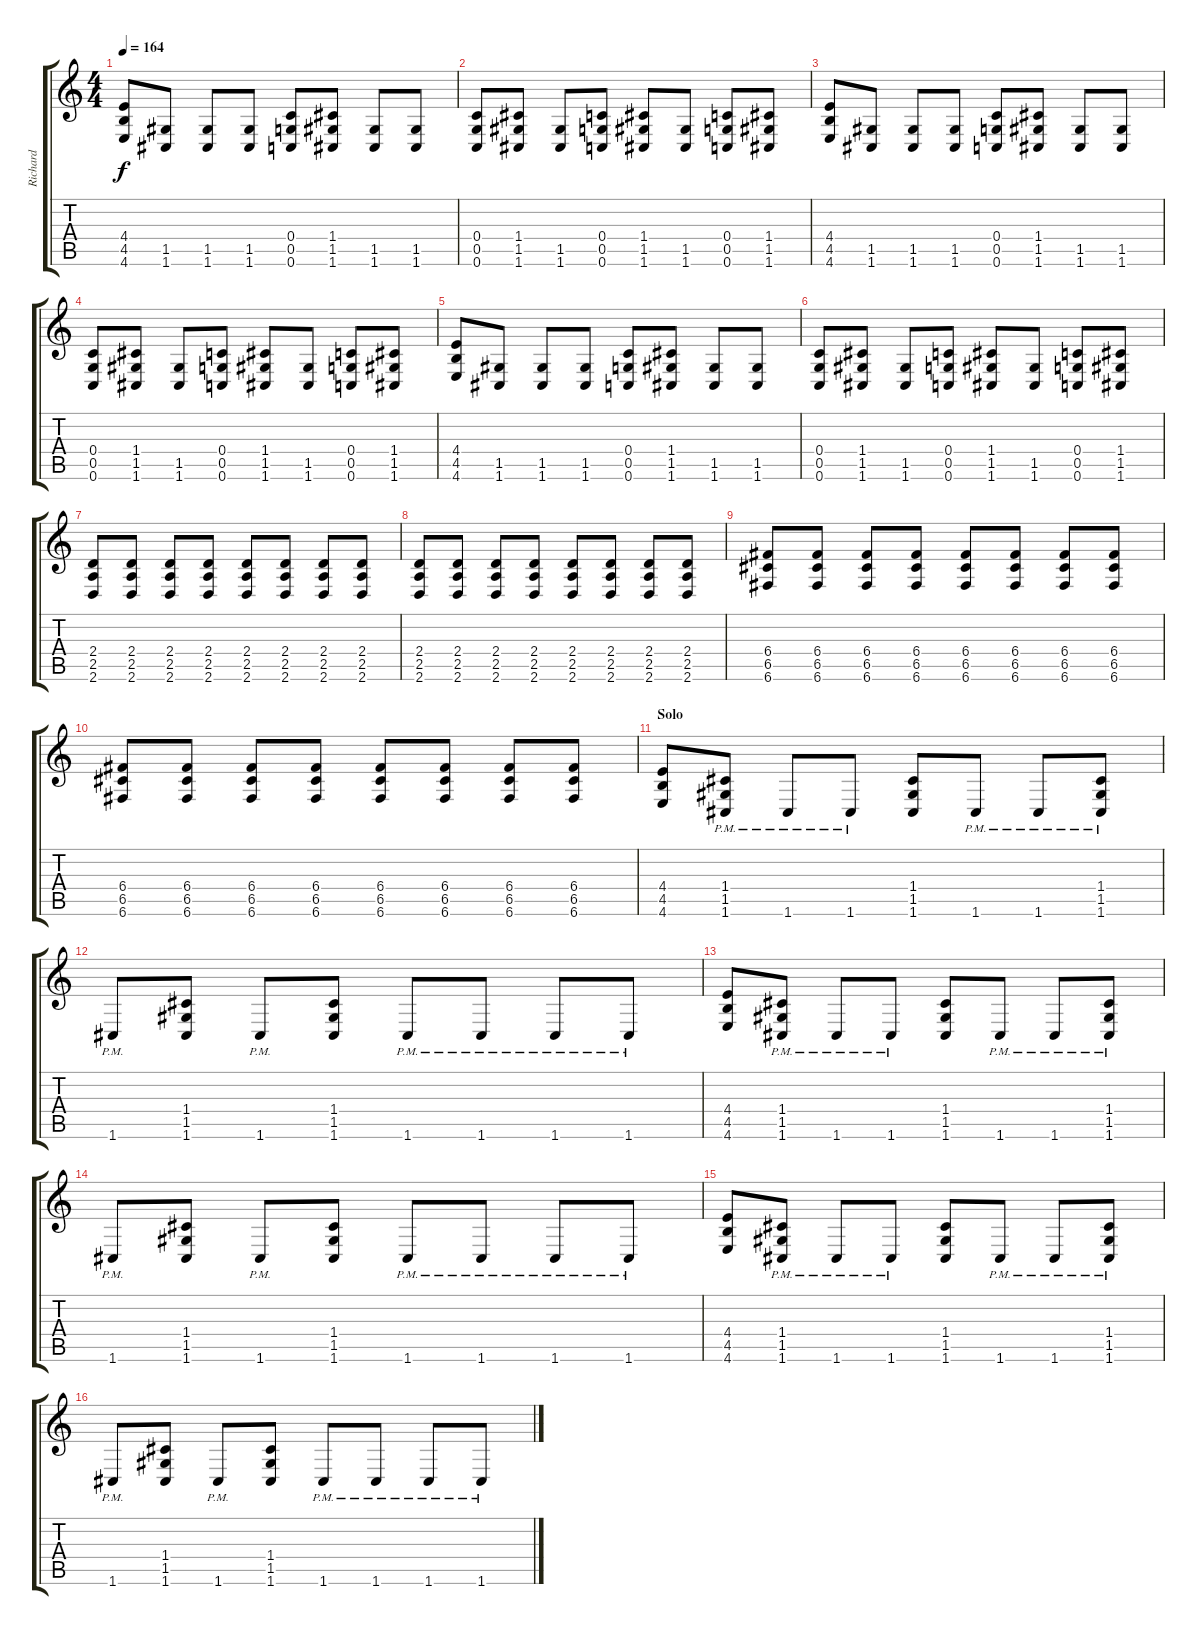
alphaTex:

\track ("Richard" "Richard") {instrument overdrivenguitar}
\staff {score tabs}
\tuning (D4 A3 F3 C3 G2 C2) {hide}
\ts (4 4)
\tempo 164
\clef g2
\ks c
(4.4 4.5 4.6).8{dy f} (1.5 1.6).8 (1.5 1.6).8 (1.5 1.6).8 (0.4 0.5 0.6).8 (1.4 1.5 1.6).8 (1.5 1.6).8 (1.5 1.6).8 |
(0.4 0.5 0.6).8 (1.4 1.5 1.6).8 (1.5 1.6).8 (0.4 0.5 0.6).8 (1.4 1.5 1.6).8 (1.5 1.6).8 (0.4 0.5 0.6).8 (1.4 1.5 1.6).8 |
(4.4 4.5 4.6).8 (1.5 1.6).8 (1.5 1.6).8 (1.5 1.6).8 (0.4 0.5 0.6).8 (1.4 1.5 1.6).8 (1.5 1.6).8 (1.5 1.6).8 |
(0.4 0.5 0.6).8 (1.4 1.5 1.6).8 (1.5 1.6).8 (0.4 0.5 0.6).8 (1.4 1.5 1.6).8 (1.5 1.6).8 (0.4 0.5 0.6).8 (1.4 1.5 1.6).8 |
(4.4 4.5 4.6).8 (1.5 1.6).8 (1.5 1.6).8 (1.5 1.6).8 (0.4 0.5 0.6).8 (1.4 1.5 1.6).8 (1.5 1.6).8 (1.5 1.6).8 |
(0.4 0.5 0.6).8 (1.4 1.5 1.6).8 (1.5 1.6).8 (0.4 0.5 0.6).8 (1.4 1.5 1.6).8 (1.5 1.6).8 (0.4 0.5 0.6).8 (1.4 1.5 1.6).8 |
(2.4 2.5 2.6).8 (2.4 2.5 2.6).8 (2.4 2.5 2.6).8 (2.4 2.5 2.6).8 (2.4 2.5 2.6).8 (2.4 2.5 2.6).8 (2.4 2.5 2.6).8 (2.4 2.5 2.6).8 |
(2.4 2.5 2.6).8 (2.4 2.5 2.6).8 (2.4 2.5 2.6).8 (2.4 2.5 2.6).8 (2.4 2.5 2.6).8 (2.4 2.5 2.6).8 (2.4 2.5 2.6).8 (2.4 2.5 2.6).8 |
(6.4 6.5 6.6).8 (6.4 6.5 6.6).8 (6.4 6.5 6.6).8 (6.4 6.5 6.6).8 (6.4 6.5 6.6).8 (6.4 6.5 6.6).8 (6.4 6.5 6.6).8 (6.4 6.5 6.6).8 |
(6.4 6.5 6.6).8 (6.4 6.5 6.6).8 (6.4 6.5 6.6).8 (6.4 6.5 6.6).8 (6.4 6.5 6.6).8 (6.4 6.5 6.6).8 (6.4 6.5 6.6).8 (6.4 6.5 6.6).8 |
\section ("" "Solo")
(4.4 4.5 4.6).8 (1.4 1.5 1.6{pm}).8 1.6{pm}.8 1.6{pm}.8 (1.4 1.5 1.6).8 1.6{pm}.8 1.6{pm}.8 (1.4 1.5 1.6{pm}).8 |
1.6{pm}.8 (1.4 1.5 1.6).8 1.6{pm}.8 (1.4 1.5 1.6).8 1.6{pm}.8 1.6{pm}.8 1.6{pm}.8 1.6{pm}.8 |
(4.4 4.5 4.6).8 (1.4 1.5 1.6{pm}).8 1.6{pm}.8 1.6{pm}.8 (1.4 1.5 1.6).8 1.6{pm}.8 1.6{pm}.8 (1.4 1.5 1.6{pm}).8 |
1.6{pm}.8 (1.4 1.5 1.6).8 1.6{pm}.8 (1.4 1.5 1.6).8 1.6{pm}.8 1.6{pm}.8 1.6{pm}.8 1.6{pm}.8 |
(4.4 4.5 4.6).8 (1.4 1.5 1.6{pm}).8 1.6{pm}.8 1.6{pm}.8 (1.4 1.5 1.6).8 1.6{pm}.8 1.6{pm}.8 (1.4 1.5 1.6{pm}).8 |
1.6{pm}.8 (1.4 1.5 1.6).8 1.6{pm}.8 (1.4 1.5 1.6).8 1.6{pm}.8 1.6{pm}.8 1.6{pm}.8 1.6{pm}.8
